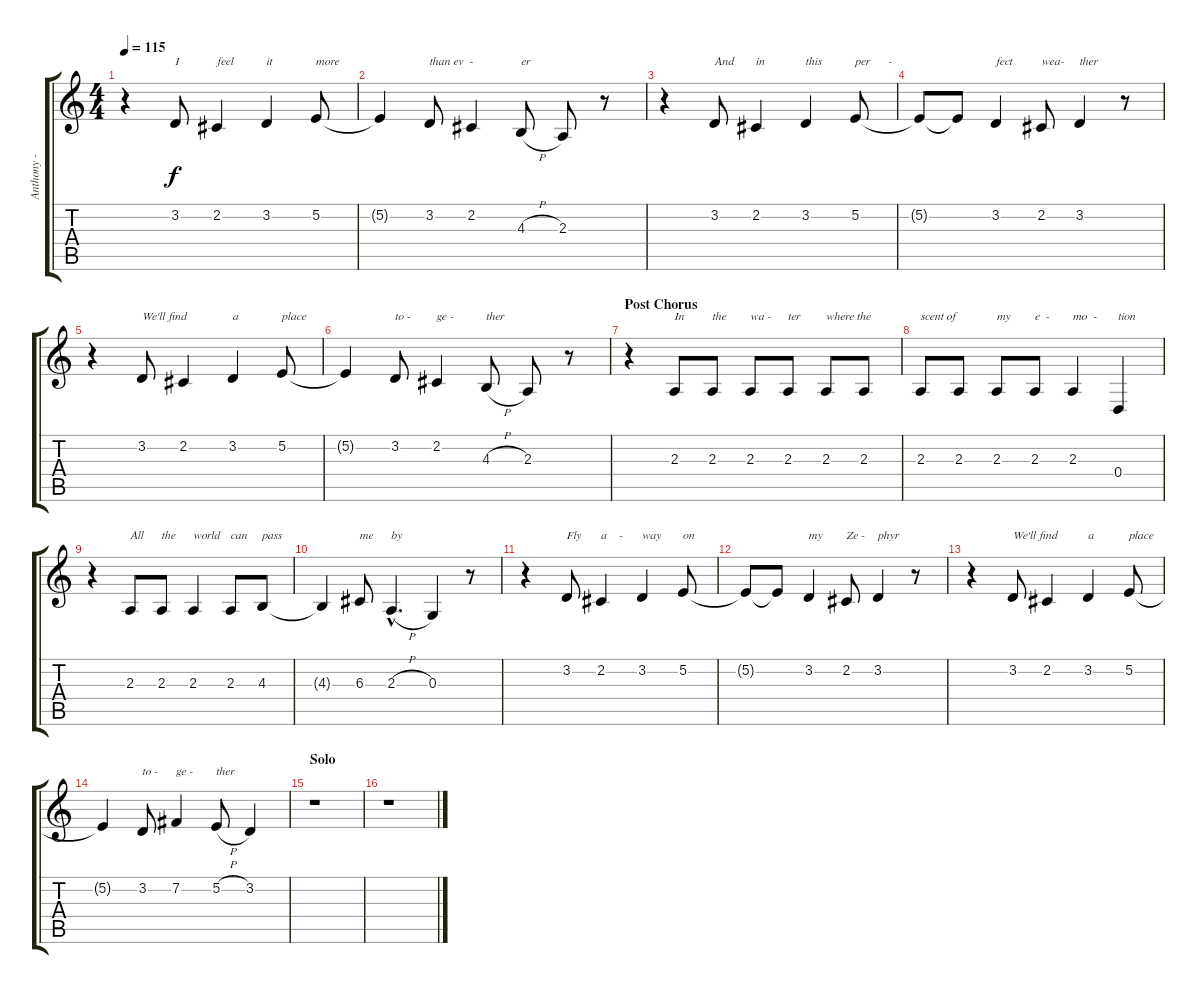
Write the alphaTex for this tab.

\track ("Anthony - Vocals" "Anthony - ") {instrument lead6voice}
\staff {score tabs}
\tuning (E4 B3 G3 D3 A2 E2) {hide}
\ts (4 4)
\tempo 115
\clef g2
\ks c
r.4{dy f} 3.2.8{txt "I"} 2.2.4{txt "feel"} 3.2.4{txt "it"} 5.2.8{txt "more"} |
5.2{t}.4 3.2.8{txt "than ev  -"} 2.2.4 4.3{h}.8{txt "er"} 2.3.8 r.8 |
r.4 3.2.8{txt "And"} 2.2.4{txt "in"} 3.2.4{txt "this"} 5.2.8{txt "per      -"} |
5.2{t}.8 5.2{t}.8 3.2.4{txt "fect"} 2.2.8{txt "wea-"} 3.2.4{txt "ther"} r.8 |
r.4 3.2.8{txt "We'll find"} 2.2.4 3.2.4{txt "a"} 5.2.8{txt "place"} |
5.2{t}.4 3.2.8{txt "to -"} 2.2.4{txt "ge -"} 4.3{h}.8{txt "ther"} 2.3.8 r.8 |
\section ("" "Post Chorus")
r.4 2.3.8{txt "In"} 2.3.8{txt "the"} 2.3.8{txt "wa -"} 2.3.8{txt "ter"} 2.3.8{txt "where the"} 2.3.8 |
2.3.8{txt "scent of"} 2.3.8 2.3.8{txt "my"} 2.3.8{txt "e  -"} 2.3.4{txt "mo  -"} 0.4.4{txt "tion"} |
r.4 2.3.8{txt "All"} 2.3.8{txt "the"} 2.3.4{txt "world"} 2.3.8{txt "can"} 4.3.8{txt "pass"} |
4.3{t}.4 6.3.8{txt "me"} 2.3{h hac}.4{d txt "by"} 0.3.4 r.8 |
r.4 3.2.8{txt "Fly"} 2.2.4{txt "a    -"} 3.2.4{txt "way"} 5.2.8{txt "on"} |
5.2{t}.8 5.2{t}.8 3.2.4{txt "my"} 2.2.8{txt "Ze -"} 3.2.4{txt "phyr"} r.8 |
r.4 3.2.8{txt "We'll find"} 2.2.4 3.2.4{txt "a"} 5.2.8{txt "place"} |
5.2{t}.4 3.2.8{txt "to -"} 7.2.4{txt "ge -"} 5.2{h}.8{txt "ther"} 3.2.4 |
\section ("" "Solo")
r.1 |
r.1
